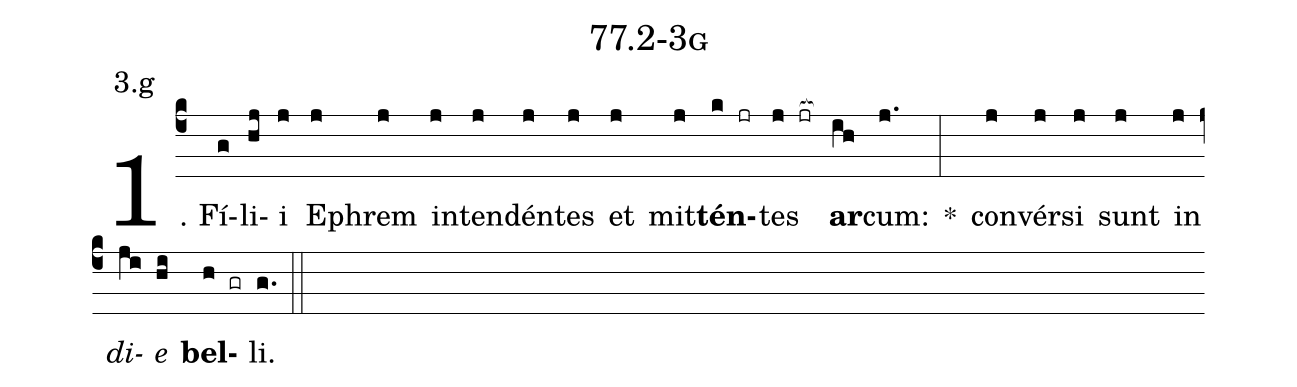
name: 77.2-3g;
annotation: 3.g;
%%
(c4)1. Fí(g)li(hj)i(j) E(j)phrem(j) in(j)ten(j)dén(j)tes(j) et(j) mit(j)<b>tén</b>(k jr)tes(j jr[ocb:1{]) <b>ar</b>(ih[ocb:0}])cum:(j.) *(:) con(j)vér(j)si(j) sunt(j) in(j) <i>di</i>(ji)<i>e</i>(hi) <b>bel</b>(h gr)li.(g.) (::)


%E(j) u(j) o(ji) u(hi) a(h) e.(g.) (::)
